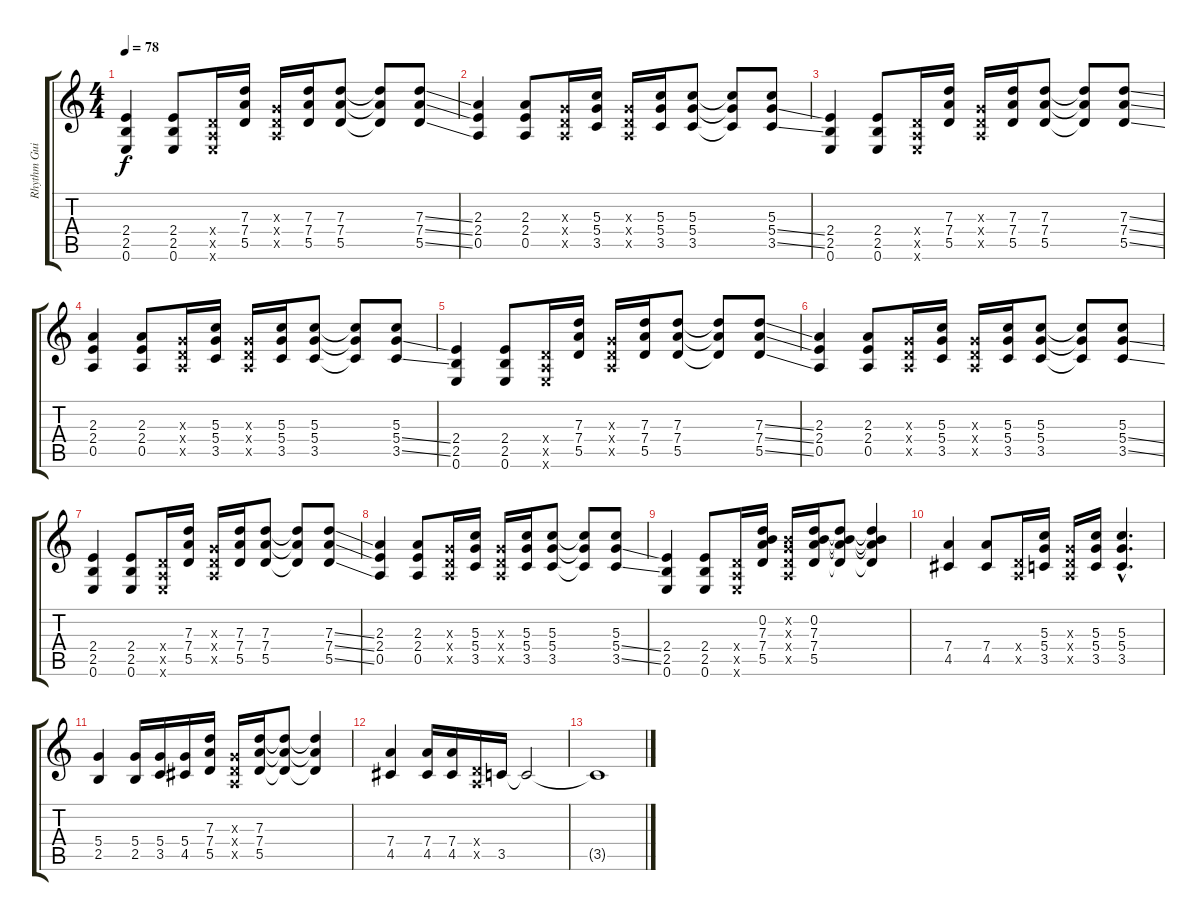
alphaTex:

\track ("Rhythm Guitar 1" "Rhythm Gui") {instrument acousticguitarsteel}
\staff {score tabs}
\tuning (E4 B3 G3 D3 A2 E2) {hide}
\ts (4 4)
\tempo 78
\clef g2
\ks c
(2.4 2.5 0.6).4{dy f} (2.4 2.5 0.6).8 (0.4{x} 0.5{x} 0.6{x}).16 (7.3 7.4 5.5).16 (0.3{x} 0.4{x} 0.5{x}).16 (7.3 7.4 5.5).16 (7.3 7.4 5.5).8 (7.3{t} 7.4{t} 5.5{t}).8 (7.3{ss} 7.4{ss} 5.5{ss}).8 |
(2.3 2.4 0.5).4 (2.3 2.4 0.5).8 (0.3{x} 0.4{x} 0.5{x}).16 (5.3 5.4 3.5).16 (0.3{x} 0.4{x} 0.5{x}).16 (5.3 5.4 3.5).16 (5.3 5.4 3.5).8 (5.3{t} 5.4{t} 3.5{t}).8 (5.3 5.4{ss} 3.5{ss}).8 |
(2.4 2.5 0.6).4 (2.4 2.5 0.6).8 (0.4{x} 0.5{x} 0.6{x}).16 (7.3 7.4 5.5).16 (0.3{x} 0.4{x} 0.5{x}).16 (7.3 7.4 5.5).16 (7.3 7.4 5.5).8 (7.3{t} 7.4{t} 5.5{t}).8 (7.3{ss} 7.4{ss} 5.5{ss}).8 |
(2.3 2.4 0.5).4 (2.3 2.4 0.5).8 (0.3{x} 0.4{x} 0.5{x}).16 (5.3 5.4 3.5).16 (0.3{x} 0.4{x} 0.5{x}).16 (5.3 5.4 3.5).16 (5.3 5.4 3.5).8 (5.3{t} 5.4{t} 3.5{t}).8 (5.3 5.4{ss} 3.5{ss}).8 |
(2.4 2.5 0.6).4 (2.4 2.5 0.6).8 (0.4{x} 0.5{x} 0.6{x}).16 (7.3 7.4 5.5).16 (0.3{x} 0.4{x} 0.5{x}).16 (7.3 7.4 5.5).16 (7.3 7.4 5.5).8 (7.3{t} 7.4{t} 5.5{t}).8 (7.3{ss} 7.4{ss} 5.5{ss}).8 |
(2.3 2.4 0.5).4 (2.3 2.4 0.5).8 (0.3{x} 0.4{x} 0.5{x}).16 (5.3 5.4 3.5).16 (0.3{x} 0.4{x} 0.5{x}).16 (5.3 5.4 3.5).16 (5.3 5.4 3.5).8 (5.3{t} 5.4{t} 3.5{t}).8 (5.3 5.4{ss} 3.5{ss}).8 |
(2.4 2.5 0.6).4 (2.4 2.5 0.6).8 (0.4{x} 0.5{x} 0.6{x}).16 (7.3 7.4 5.5).16 (0.3{x} 0.4{x} 0.5{x}).16 (7.3 7.4 5.5).16 (7.3 7.4 5.5).8 (7.3{t} 7.4{t} 5.5{t}).8 (7.3{ss} 7.4{ss} 5.5{ss}).8 |
(2.3 2.4 0.5).4 (2.3 2.4 0.5).8 (0.3{x} 0.4{x} 0.5{x}).16 (5.3 5.4 3.5).16 (0.3{x} 0.4{x} 0.5{x}).16 (5.3 5.4 3.5).16 (5.3 5.4 3.5).8 (5.3{t} 5.4{t} 3.5{t}).8 (5.3 5.4{ss} 3.5{ss}).8 |
(2.4 2.5 0.6).4 (2.4 2.5 0.6).8 (0.4{x} 0.5{x} 0.6{x}).16 (0.2 7.3 7.4 5.5).16 (0.2{x} 0.3{x} 0.4{x} 0.5{x}).16 (0.2 7.3 7.4 5.5).16 (0.2{t} 7.3{t} 7.4{t} 5.5{t}).8 (0.2{t} 7.3{t} 7.4{t} 5.5{t}).4 |
(7.4 4.5).4 (7.4 4.5).8 (0.4{x} 0.5{x}).16 (5.3 5.4 3.5).16 (0.3{x} 0.4{x} 0.5{x}).16 (5.3 5.4 3.5).16 (5.3{hac} 5.4{hac} 3.5{hac}).4{d} |
(5.4 2.5).4 (5.4 2.5).16 (5.4 3.5).16 (5.4 4.5).16 (7.3 7.4 5.5).16 (0.3{x} 0.4{x} 0.5{x}).16 (7.3 7.4 5.5).16 (7.3{t} 7.4{t} 5.5{t}).8 (7.3{t} 7.4{t} 5.5{t}).4 |
(7.4 4.5).4 (7.4 4.5).16 (7.4 4.5).16 (0.4{x} 0.5{x}).16 3.5.16 3.5{t}.2 |
3.5{t}.1
